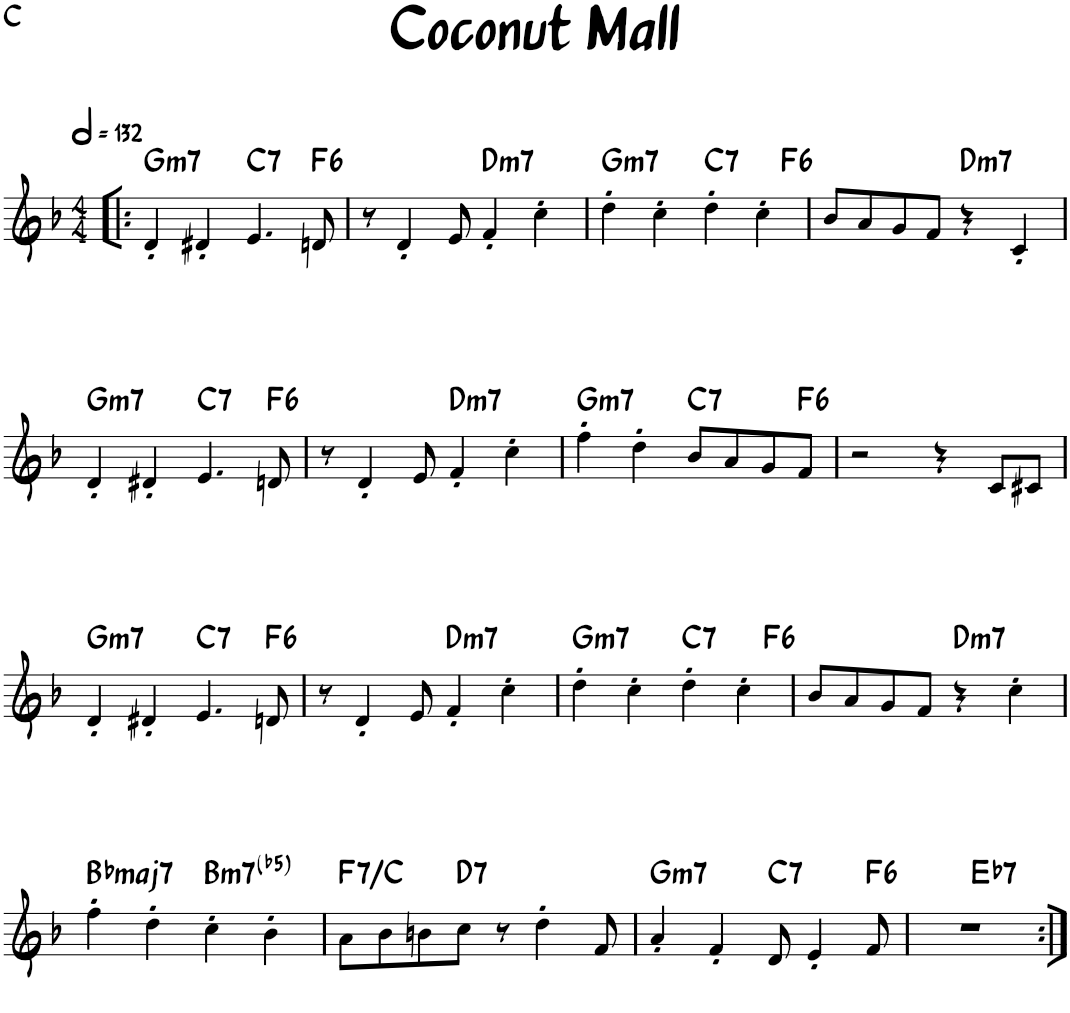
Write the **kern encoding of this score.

**kern	**harte
*part1	*part1
*staff1	*
*I"Piano	*
*I'Pno	*
*clefG2	*
*k[b-]	*
*M4/4	*
*MM264	*
=1!|:	=1!|:
!	!LO:H:kt=m7
4d'/	G:min7
4d#X'/	.
!	!LO:H:kt=7
4.e/	C:7
!	!LO:H:kt=6
8dn/	F:maj6
=2	=2
8r	.
4d'/	.
8e/	.
!	!LO:H:kt=m7
4f'/	D:min7
4cc'\	.
=3	=3
!	!LO:H:kt=m7
*^	*
4dd'\	2..ryy	G:min7
4cc'\	.	.
!	!	!LO:H:kt=7
4dd'\	.	C:7
4cc'\	.	.
!	!	!LO:H:kt=6
.	8ryy	F:maj6
*v	*v	*
=4	=4
8b-/L	.
8a/	.
8g/	.
8f/J	.
!	!LO:H:kt=m7
4r	D:min7
4c'/	.
!!LO:LB:g=z
=5	=5
!	!LO:H:kt=m7
4d'/	G:min7
4d#X'/	.
!	!LO:H:kt=7
4.e/	C:7
!	!LO:H:kt=6
8dn/	F:maj6
=6	=6
8r	.
4d'/	.
8e/	.
!	!LO:H:kt=m7
4f'/	D:min7
4cc'\	.
=7	=7
!	!LO:H:kt=m7
4ff'\	G:min7
4dd'\	.
!	!LO:H:kt=7
8b-/L	C:7
8a/	.
8g/	.
!	!LO:H:kt=6
8f/J	F:maj6
=8	=8
2r	.
4r	.
8c/L	.
8c#X/J	.
!!LO:LB:g=z
=9	=9
!	!LO:H:kt=m7
4d'/	G:min7
4d#X'/	.
!	!LO:H:kt=7
4.e/	C:7
!	!LO:H:kt=6
8dn/	F:maj6
=10	=10
8r	.
4d'/	.
8e/	.
!	!LO:H:kt=m7
4f'/	D:min7
4cc'\	.
=11	=11
!	!LO:H:kt=m7
*^	*
4dd'\	2..ryy	G:min7
4cc'\	.	.
!	!	!LO:H:kt=7
4dd'\	.	C:7
4cc'\	.	.
!	!	!LO:H:kt=6
.	8ryy	F:maj6
*v	*v	*
=12	=12
8b-/L	.
8a/	.
8g/	.
8f/J	.
!	!LO:H:kt=m7
4r	D:min7
4cc'\	.
!!LO:LB:g=z
=13	=13
!	!LO:H:kt=maj7
4ff'\	Bb:maj7
4dd'\	.
!	!LO:H:kt=m7(b5)
4cc'\	B:hdim7
4b-'\	.
=14	=14
!	!LO:H:kt=7
8a\L	F:7/5
8b-\	.
8bn\	.
!	!LO:H:kt=7
8cc\J	D:7
8r	.
4dd'\	.
8f/	.
=15	=15
!	!LO:H:kt=m7
4a'/	G:min7
4f'/	.
!	!LO:H:kt=7
8d/	C:7
4e'/	.
!	!LO:H:kt=6
8f/	F:maj6
=16	=16
*^	*
1r	2ryy	.
!	!	!LO:H:kt=7
.	2ryy	Eb:7
*v	*v	*
=:|!	=:|!
*-	*-
